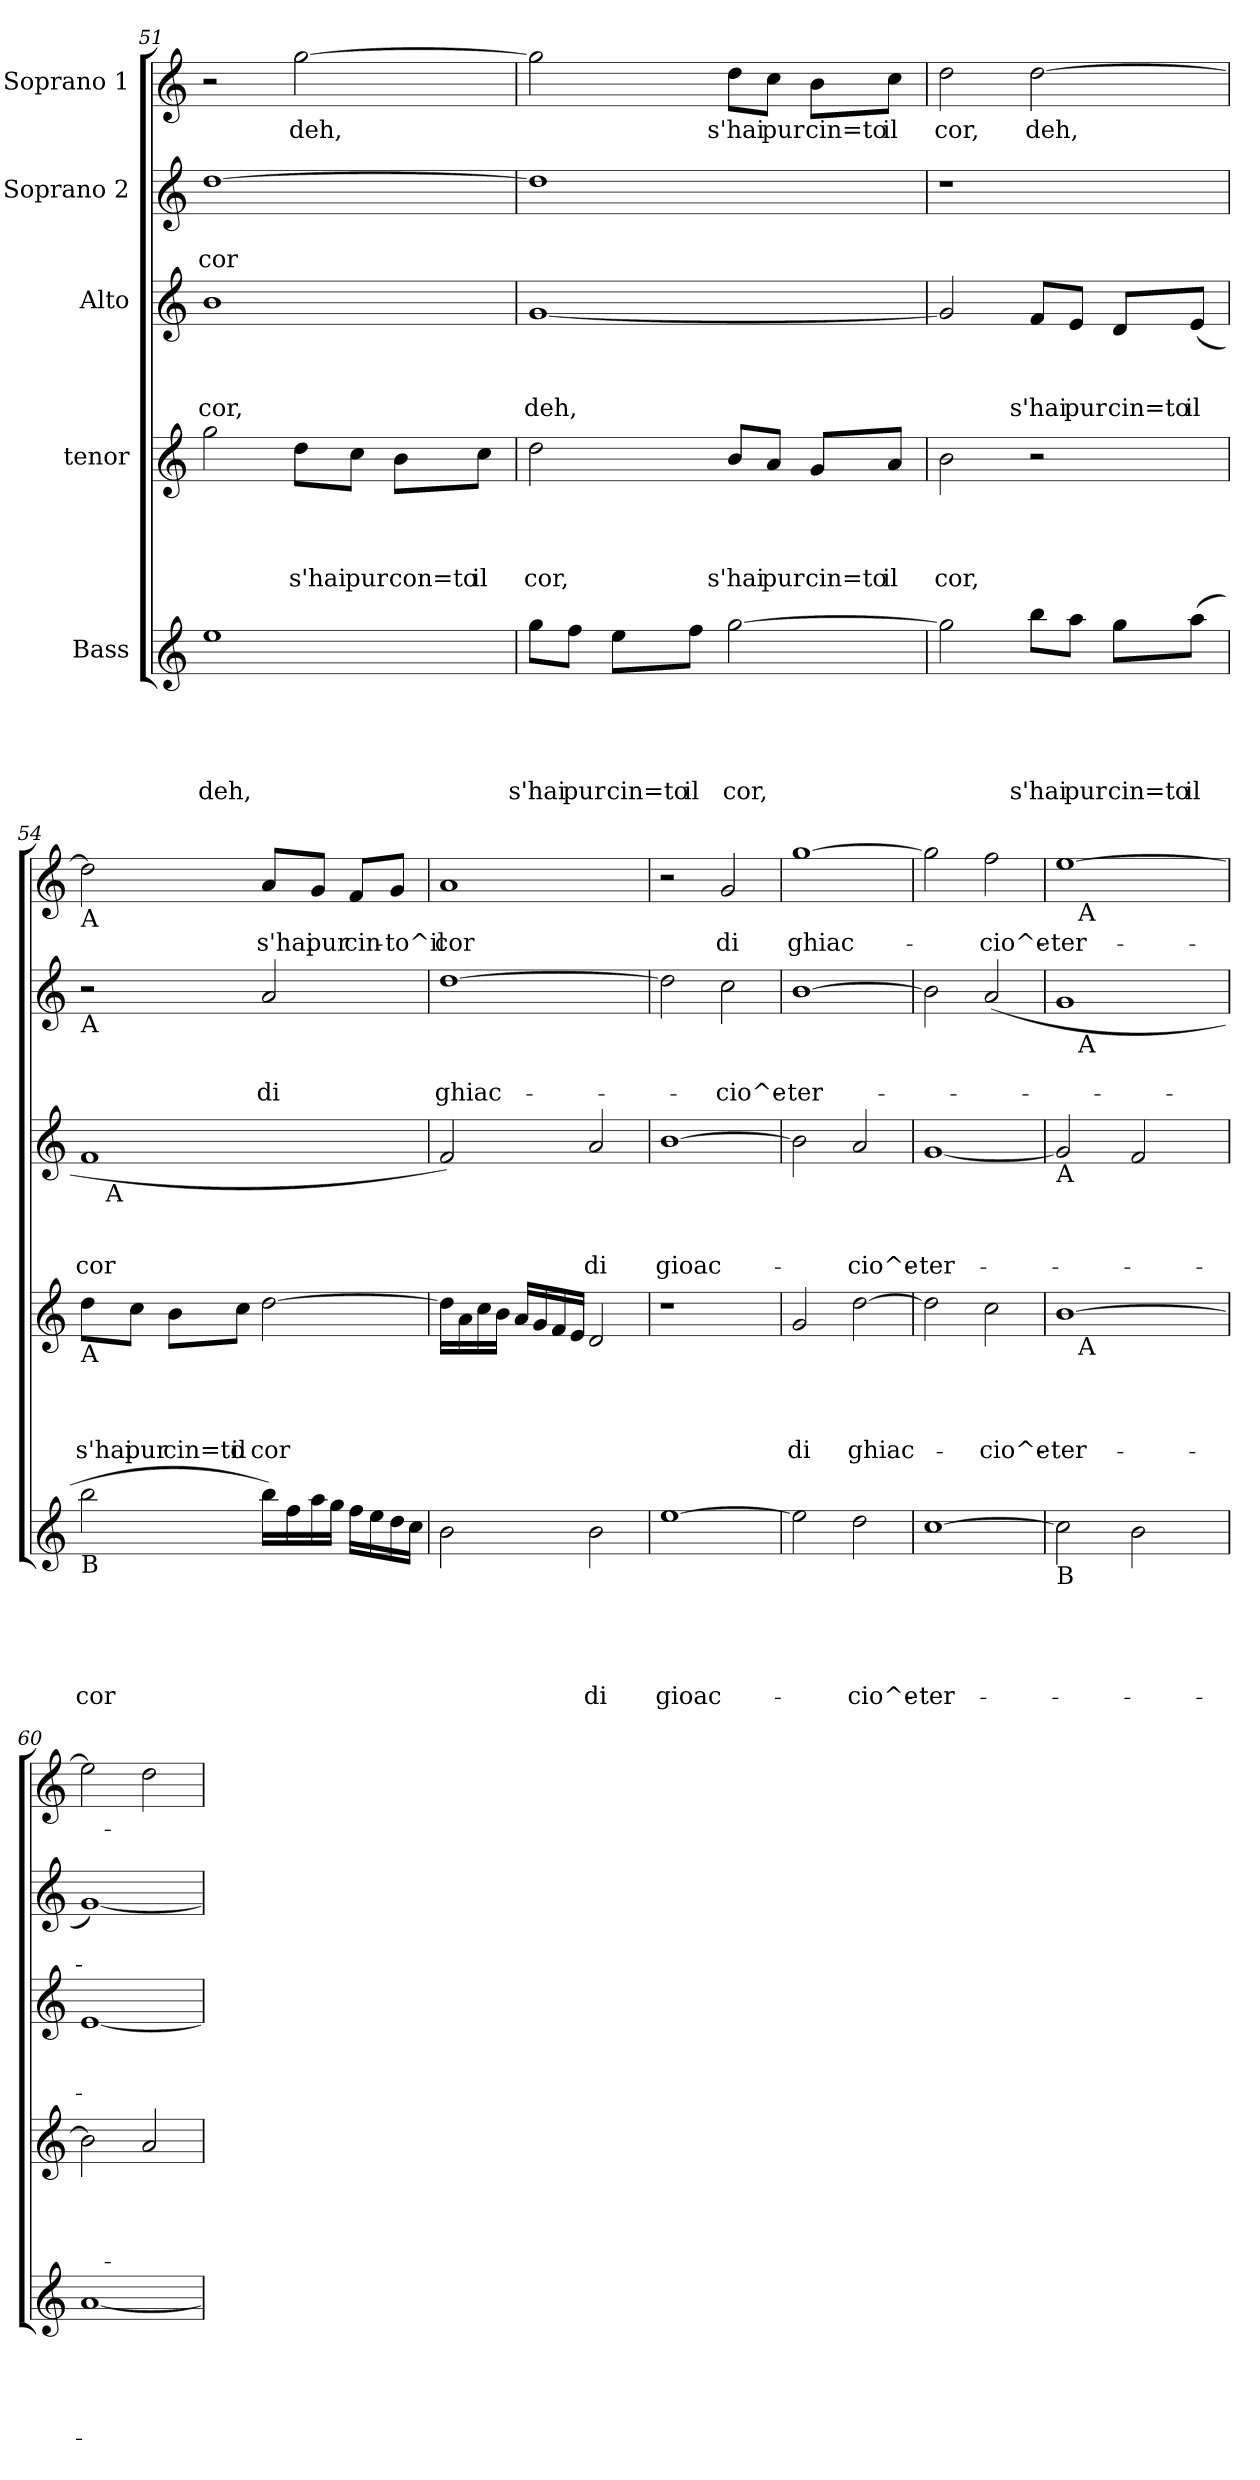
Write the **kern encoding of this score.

**kern	**text	**text	**text	**text	**text	**kern	**text	**text	**text	**text	**kern	**text	**text	**text	**kern	**text	**text	**kern	**text
*part5	*part5	*part5	*part5	*part5	*part5	*part4	*part4	*part4	*part4	*part4	*part3	*part3	*part3	*part3	*part2	*part2	*part2	*part1	*part1
*staff5	*staff5	*staff5	*staff5	*staff5	*staff5	*staff4	*staff4	*staff4	*staff4	*staff4	*staff3	*staff3	*staff3	*staff3	*staff2	*staff2	*staff2	*staff1	*staff1
*I"Bass	*	*	*	*	*	*I"tenor	*	*	*	*	*I"Alto	*	*	*	*I"Soprano 2	*	*	*I"Soprano 1	*
*clefG2	*	*	*	*	*	*clefG2	*	*	*	*	*clefG2	*	*	*	*clefG2	*	*	*clefG2	*
*k[]	*	*	*	*	*	*k[]	*	*	*	*	*k[]	*	*	*	*k[]	*	*	*k[]	*
*C:	*	*	*	*	*	*C:	*	*	*	*	*C:	*	*	*	*C:	*	*	*C:	*
=51	=51	=51	=51	=51	=51	=51	=51	=51	=51	=51	=51	=51	=51	=51	=51	=51	=51	=51	=51
!	!	!	!	!	!LO:LY:b	!	!	!	!	!	!	!	!	!LO:LY:b	!	!	!LO:LY:b	!	!
1ee	.	.	.	.	deh,	2gg\	.	.	.	.	1b	.	.	cor,	[>1dd	.	cor	2r	.
!	!	!	!	!	!	!	!	!	!	!LO:LY:b	!	!	!	!	!	!	!	!	!LO:LY:b
.	.	.	.	.	.	8dd\L	.	.	.	s'hai	.	.	.	.	.	.	.	[>2gg\	deh,
!	!	!	!	!	!	!	!	!	!	!LO:LY:b	!	!	!	!	!	!	!	!	!
.	.	.	.	.	.	8cc\J	.	.	.	pur	.	.	.	.	.	.	.	.	.
!	!	!	!	!	!	!	!	!	!	!LO:LY:b	!	!	!	!	!	!	!	!	!
.	.	.	.	.	.	8b\L	.	.	.	con=to	.	.	.	.	.	.	.	.	.
!	!	!	!	!	!	!	!	!	!	!LO:LY:b	!	!	!	!	!	!	!	!	!
.	.	.	.	.	.	8cc\J	.	.	.	il	.	.	.	.	.	.	.	.	.
=52	=52	=52	=52	=52	=52	=52	=52	=52	=52	=52	=52	=52	=52	=52	=52	=52	=52	=52	=52
!	!	!	!	!	!LO:LY:b	!	!	!	!	!LO:LY:b	!	!	!	!LO:LY:b	!	!	!	!	!
8gg\L	.	.	.	.	s'hai	2dd\	.	.	.	cor,	[<1g	.	.	deh,	1dd]	.	.	2gg\]	.
!	!	!	!	!	!LO:LY:b	!	!	!	!	!	!	!	!	!	!	!	!	!	!
8ff\J	.	.	.	.	pur	.	.	.	.	.	.	.	.	.	.	.	.	.	.
!	!	!	!	!	!LO:LY:b	!	!	!	!	!	!	!	!	!	!	!	!	!	!
8ee\L	.	.	.	.	cin=to	.	.	.	.	.	.	.	.	.	.	.	.	.	.
!	!	!	!	!	!LO:LY:b	!	!	!	!	!	!	!	!	!	!	!	!	!	!
8ff\J	.	.	.	.	il	.	.	.	.	.	.	.	.	.	.	.	.	.	.
!	!	!	!	!	!LO:LY:b	!	!	!	!	!LO:LY:b	!	!	!	!	!	!	!	!	!LO:LY:b
[>2gg\	.	.	.	.	cor,	8b/L	.	.	.	s'hai	.	.	.	.	.	.	.	8dd\L	s'hai
!	!	!	!	!	!	!	!	!	!	!LO:LY:b	!	!	!	!	!	!	!	!	!LO:LY:b
.	.	.	.	.	.	8a/J	.	.	.	pur	.	.	.	.	.	.	.	8cc\J	pur
!	!	!	!	!	!	!	!	!	!	!LO:LY:b	!	!	!	!	!	!	!	!	!LO:LY:b
.	.	.	.	.	.	8g/L	.	.	.	cin=to	.	.	.	.	.	.	.	8b\L	cin=to
!	!	!	!	!	!	!	!	!	!	!LO:LY:b	!	!	!	!	!	!	!	!	!LO:LY:b
.	.	.	.	.	.	8a/J	.	.	.	il	.	.	.	.	.	.	.	8cc\J	il
=53	=53	=53	=53	=53	=53	=53	=53	=53	=53	=53	=53	=53	=53	=53	=53	=53	=53	=53	=53
!	!	!	!	!	!	!	!	!	!	!LO:LY:b	!	!	!	!	!	!	!	!	!LO:LY:b
2gg\]	.	.	.	.	.	2b\	.	.	.	cor,	2g/]	.	.	.	1r	.	.	2dd\	cor,
!	!	!	!	!	!LO:LY:b	!	!	!	!	!	!	!	!	!LO:LY:b	!	!	!	!	!LO:LY:b
8bb\L	.	.	.	.	s'hai	2r	.	.	.	.	8f/L	.	.	s'hai	.	.	.	[<2dd\	deh,
!	!	!	!	!	!LO:LY:b	!	!	!	!	!	!	!	!	!LO:LY:b	!	!	!	!	!
8aa\J	.	.	.	.	pur	.	.	.	.	.	8e/J	.	.	pur	.	.	.	.	.
!	!	!	!	!	!LO:LY:b	!	!	!	!	!	!	!	!	!LO:LY:b	!	!	!	!	!
8gg\L	.	.	.	.	cin=to	.	.	.	.	.	8d/L	.	.	cin=to	.	.	.	.	.
!	!	!	!	!	!LO:LY:b	!	!	!	!	!	!	!	!	!LO:LY:b	!	!	!	!	!
(<8aa\J	.	.	.	.	il	.	.	.	.	.	(<8e/J	.	.	il	.	.	.	.	.
!!LO:LB:g=z
=54	=54	=54	=54	=54	=54	=54	=54	=54	=54	=54	=54	=54	=54	=54	=54	=54	=54	=54	=54
!	!	!	!	!	!	!	!	!	!	!	!	!	!	!	!	!	!	!LO:TX:b:t=A	!
!	!	!	!	!	!	!	!	!	!	!	!	!	!	!	!LO:TX:b:t=A	!	!	!	!
!	!	!	!	!	!	!LO:TX:b:t=A	!	!	!	!	!	!	!	!	!	!	!	!	!
!LO:TX:b:t=B	!	!	!	!	!	!	!	!	!	!	!	!	!	!	!	!	!	!	!
!	!	!	!	!	!LO:LY:b	!	!	!	!	!LO:LY:b	!	!	!	!LO:LY:b	!	!	!	!	!
*	*	*	*	*	*	*	*	*	*	*	*^	*	*	*	*	*	*	*	*
2bb\	.	.	.	.	cor	8dd\L	.	.	.	s'hai	1f	16ryy	.	.	cor	2r	.	.	2dd\]	.
!	!	!	!	!	!	!	!	!	!	!	!	!LO:TX:b:t=A	!	!	!	!	!	!	!	!
.	.	.	.	.	.	.	.	.	.	.	.	2...ryy	.	.	.	.	.	.	.	.
!	!	!	!	!	!	!	!	!	!	!LO:LY:b	!	!	!	!	!	!	!	!	!	!
.	.	.	.	.	.	8cc\J	.	.	.	pur	.	.	.	.	.	.	.	.	.	.
!	!	!	!	!	!	!	!	!	!	!LO:LY:b	!	!	!	!	!	!	!	!	!	!
.	.	.	.	.	.	8b\L	.	.	.	cin=to	.	.	.	.	.	.	.	.	.	.
!	!	!	!	!	!	!	!	!	!	!LO:LY:b	!	!	!	!	!	!	!	!	!	!
.	.	.	.	.	.	8cc\J	.	.	.	il	.	.	.	.	.	.	.	.	.	.
!	!	!	!	!	!	!	!	!	!	!LO:LY:b	!	!	!	!	!	!	!	!LO:LY:b	!	!LO:LY:b
16bb\LL)	.	.	.	.	.	[>2dd\	.	.	.	cor	.	.	.	.	.	2a/	.	di	8a/L	s'hai
16ff\	.	.	.	.	.	.	.	.	.	.	.	.	.	.	.	.	.	.	.	.
!	!	!	!	!	!	!	!	!	!	!	!	!	!	!	!	!	!	!	!	!LO:LY:b
16aa\	.	.	.	.	.	.	.	.	.	.	.	.	.	.	.	.	.	.	8g/J	pur
16gg\JJ	.	.	.	.	.	.	.	.	.	.	.	.	.	.	.	.	.	.	.	.
!	!	!	!	!	!	!	!	!	!	!	!	!	!	!	!	!	!	!	!	!LO:LY:b
16ff\LL	.	.	.	.	.	.	.	.	.	.	.	.	.	.	.	.	.	.	8f/L	cin-
16ee\	.	.	.	.	.	.	.	.	.	.	.	.	.	.	.	.	.	.	.	.
!	!	!	!	!	!	!	!	!	!	!	!	!	!	!	!	!	!	!	!	!LO:LY:b
16dd\	.	.	.	.	.	.	.	.	.	.	.	.	.	.	.	.	.	.	8g/J	-to^il
16cc\JJ	.	.	.	.	.	.	.	.	.	.	.	.	.	.	.	.	.	.	.	.
=55	=55	=55	=55	=55	=55	=55	=55	=55	=55	=55	=55	=55	=55	=55	=55	=55	=55	=55	=55	=55
!	!	!	!	!	!	!	!	!	!	!	!	!	!	!	!	!	!	!LO:LY:b	!	!LO:LY:b
*	*	*	*	*	*	*	*	*	*	*	*v	*v	*	*	*	*	*	*	*	*
2b\	.	.	.	.	.	16dd\LL]	.	.	.	.	2f/)	.	.	.	[>1dd	.	ghiac-	1a	cor
.	.	.	.	.	.	16a\	.	.	.	.	.	.	.	.	.	.	.	.	.
.	.	.	.	.	.	16cc\	.	.	.	.	.	.	.	.	.	.	.	.	.
.	.	.	.	.	.	16b\JJ	.	.	.	.	.	.	.	.	.	.	.	.	.
.	.	.	.	.	.	16a/LL	.	.	.	.	.	.	.	.	.	.	.	.	.
.	.	.	.	.	.	16g/	.	.	.	.	.	.	.	.	.	.	.	.	.
.	.	.	.	.	.	16f/	.	.	.	.	.	.	.	.	.	.	.	.	.
.	.	.	.	.	.	16e/JJ	.	.	.	.	.	.	.	.	.	.	.	.	.
!	!	!	!	!	!LO:LY:b	!	!	!	!	!	!	!	!	!LO:LY:b	!	!	!	!	!
2b\	.	.	.	.	di	2d/	.	.	.	.	2a/	.	.	di	.	.	.	.	.
=56	=56	=56	=56	=56	=56	=56	=56	=56	=56	=56	=56	=56	=56	=56	=56	=56	=56	=56	=56
!	!	!	!	!	!LO:LY:b	!	!	!	!	!	!	!	!	!LO:LY:b	!	!	!	!	!
[>1ee	.	.	.	.	gioac-	1r	.	.	.	.	[>1b	.	.	gioac-	2dd\]	.	.	2r	.
!	!	!	!	!	!	!	!	!	!	!	!	!	!	!	!	!	!LO:LY:b	!	!LO:LY:b
.	.	.	.	.	.	.	.	.	.	.	.	.	.	.	2cc\	.	-cio^e-	2g/	di
=57	=57	=57	=57	=57	=57	=57	=57	=57	=57	=57	=57	=57	=57	=57	=57	=57	=57	=57	=57
!	!	!	!	!	!	!	!	!	!	!LO:LY:b	!	!	!	!	!	!	!LO:LY:b	!	!LO:LY:b
2ee\]	.	.	.	.	.	2g/	.	.	.	di	2b\]	.	.	.	[>1b	.	-ter-	[>1gg	ghiac-
!	!	!	!	!	!LO:LY:b	!	!	!	!	!LO:LY:b	!	!	!	!LO:LY:b	!	!	!	!	!
2dd\	.	.	.	.	-cio^e-	[>2dd\	.	.	.	ghiac-	2a/	.	.	-cio^e-	.	.	.	.	.
=58	=58	=58	=58	=58	=58	=58	=58	=58	=58	=58	=58	=58	=58	=58	=58	=58	=58	=58	=58
!	!	!	!	!	!LO:LY:b	!	!	!	!	!	!	!	!	!LO:LY:b	!	!	!	!	!
[<1cc	.	.	.	.	-ter-	2dd\]	.	.	.	.	[<1g	.	.	-ter-	2b\]	.	.	2gg\]	.
!	!	!	!	!	!	!	!	!	!	!LO:LY:b	!	!	!	!	!	!	!	!	!LO:LY:b
.	.	.	.	.	.	2cc\	.	.	.	-cio^e-	.	.	.	.	(>2a/	.	.	2ff\	-cio^e-
!!LO:PB:g=z
=59	=59	=59	=59	=59	=59	=59	=59	=59	=59	=59	=59	=59	=59	=59	=59	=59	=59	=59	=59
!	!	!	!	!	!	!	!	!	!	!	!LO:TX:b:t=A	!	!	!	!	!	!	!	!
!LO:TX:b:t=B	!	!	!	!	!	!	!	!	!	!	!	!	!	!	!	!	!	!	!
!	!	!	!	!	!	!	!	!	!	!LO:LY:b	!	!	!	!	!	!	!	!	!LO:LY:b
*	*	*	*	*	*	*^	*	*	*	*	*	*	*	*	*^	*	*	*^	*
2cc\]	.	.	.	.	.	[>1b	16.ryy	.	.	.	-ter-	2g/]	.	.	.	1g	16.ryy	.	.	[>1ee	16.ryy	-ter-
!	!	!	!	!	!	!	!	!	!	!	!	!	!	!	!	!	!	!	!	!	!LO:TX:b:t=A	!
!	!	!	!	!	!	!	!	!	!	!	!	!	!	!	!	!	!LO:TX:b:t=A	!	!	!	!	!
!	!	!	!	!	!	!	!LO:TX:b:t=A	!	!	!	!	!	!	!	!	!	!	!	!	!	!	!
.	.	.	.	.	.	.	2ryy	.	.	.	.	.	.	.	.	.	2ryy	.	.	.	2ryy	.
2b\	.	.	.	.	.	.	.	.	.	.	.	2f/	.	.	.	.	.	.	.	.	.	.
.	.	.	.	.	.	.	4ryy	.	.	.	.	.	.	.	.	.	4ryy	.	.	.	4ryy	.
.	.	.	.	.	.	.	8ryy	.	.	.	.	.	.	.	.	.	8ryy	.	.	.	8ryy	.
.	.	.	.	.	.	.	32ryy	.	.	.	.	.	.	.	.	.	32ryy	.	.	.	32ryy	.
*	*	*	*	*	*	*	*	*	*	*	*	*	*	*	*	*v	*v	*	*	*	*	*
*	*	*	*	*	*	*v	*v	*	*	*	*	*	*	*	*	*	*	*	*v	*v	*
=60	=60	=60	=60	=60	=60	=60	=60	=60	=60	=60	=60	=60	=60	=60	=60	=60	=60	=60	=60
[<1a	.	.	.	.	.	2b\]	.	.	.	.	[<1e	.	.	.	[<1g)	.	.	2ee\]	.
.	.	.	.	.	.	2a/	.	.	.	.	.	.	.	.	.	.	.	2dd\	.
=	=	=	=	=	=	=	=	=	=	=	=	=	=	=	=	=	=	=	=
*-	*-	*-	*-	*-	*-	*-	*-	*-	*-	*-	*-	*-	*-	*-	*-	*-	*-	*-	*-
